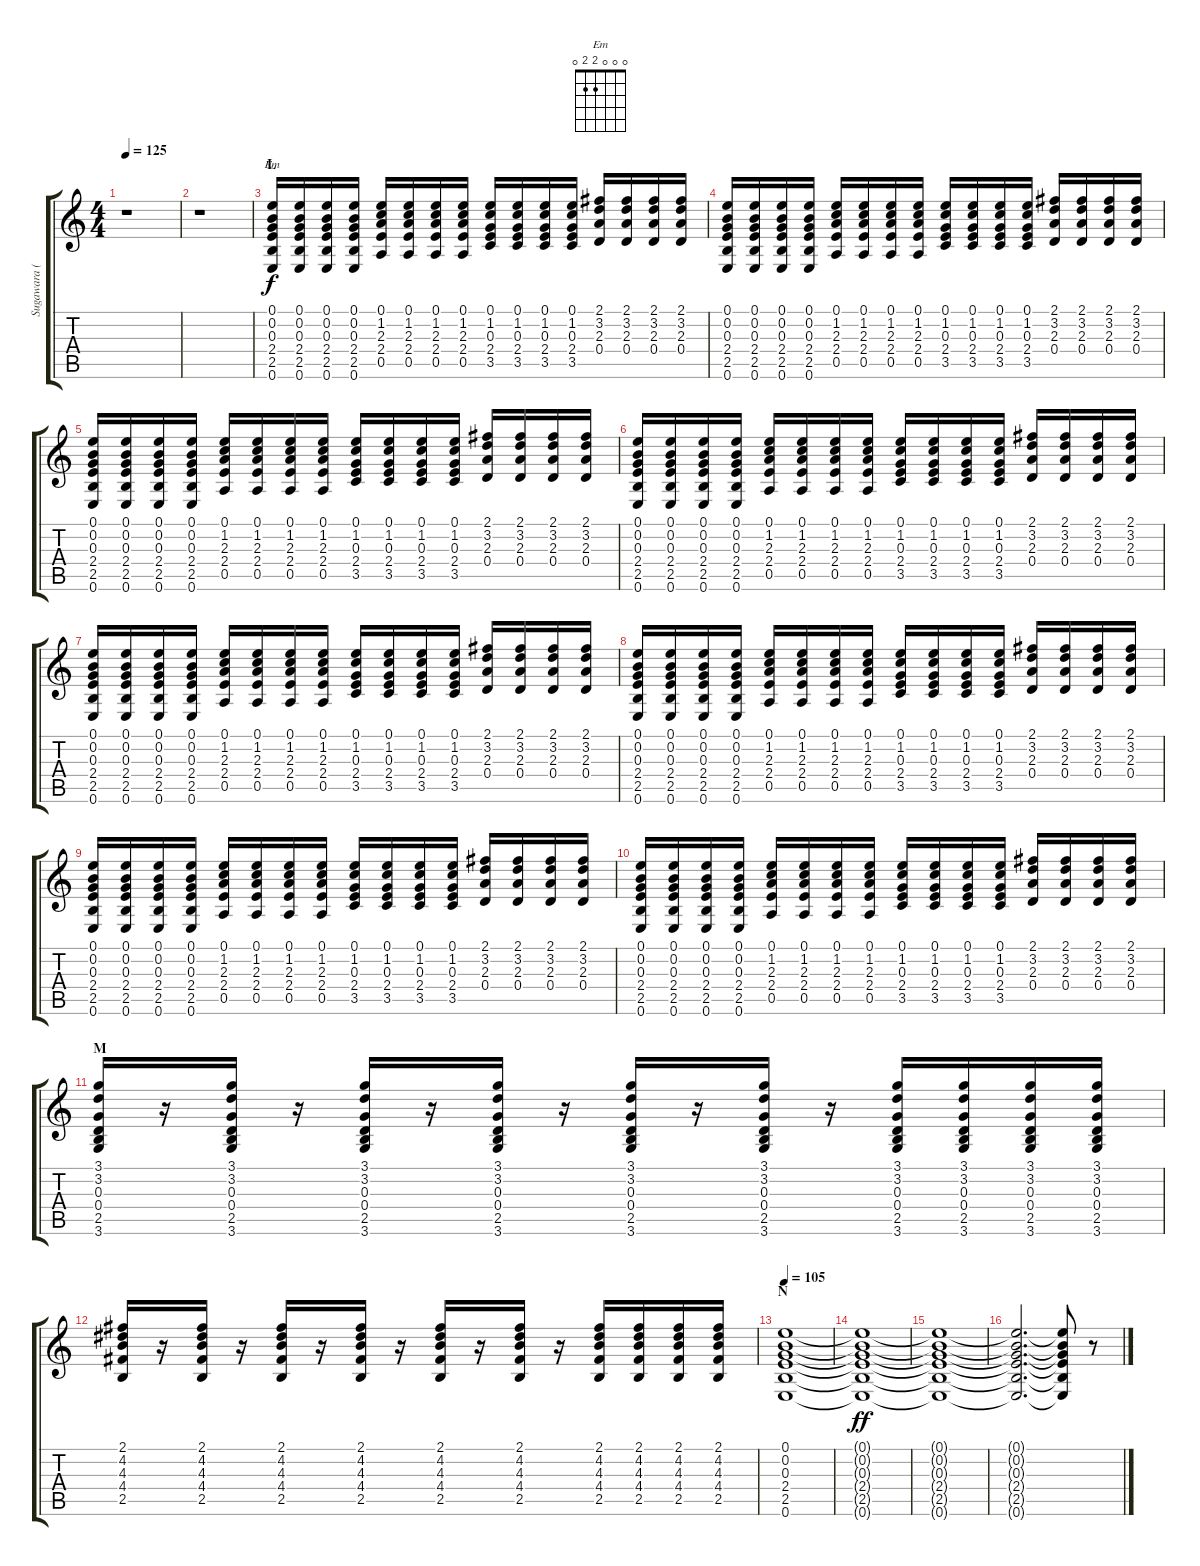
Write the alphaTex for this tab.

\track ("Sugawara (Distortion)" "Sugawara (") {instrument distortionguitar}
\staff {score tabs}
\tuning (E4 B3 G3 D3 A2 E2) {hide}
\chord ("Em" 0 0 0 2 2 0)
\ts (4 4)
\tempo 125
\clef g2
\ks c
r.1{dy f} |
r.1 |
\section ("" "L")
(0.1 0.2 0.3 2.4 2.5 0.6).16{ch "Em"} (0.1 0.2 0.3 2.4 2.5 0.6).16 (0.1 0.2 0.3 2.4 2.5 0.6).16 (0.1 0.2 0.3 2.4 2.5 0.6).16 (0.1 1.2 2.3 2.4 0.5).16 (0.1 1.2 2.3 2.4 0.5).16 (0.1 1.2 2.3 2.4 0.5).16 (0.1 1.2 2.3 2.4 0.5).16 (0.1 1.2 0.3 2.4 3.5).16 (0.1 1.2 0.3 2.4 3.5).16 (0.1 1.2 0.3 2.4 3.5).16 (0.1 1.2 0.3 2.4 3.5).16 (2.1 3.2 2.3 0.4).16 (2.1 3.2 2.3 0.4).16 (2.1 3.2 2.3 0.4).16 (2.1 3.2 2.3 0.4).16 |
(0.1 0.2 0.3 2.4 2.5 0.6).16 (0.1 0.2 0.3 2.4 2.5 0.6).16 (0.1 0.2 0.3 2.4 2.5 0.6).16 (0.1 0.2 0.3 2.4 2.5 0.6).16 (0.1 1.2 2.3 2.4 0.5).16 (0.1 1.2 2.3 2.4 0.5).16 (0.1 1.2 2.3 2.4 0.5).16 (0.1 1.2 2.3 2.4 0.5).16 (0.1 1.2 0.3 2.4 3.5).16 (0.1 1.2 0.3 2.4 3.5).16 (0.1 1.2 0.3 2.4 3.5).16 (0.1 1.2 0.3 2.4 3.5).16 (2.1 3.2 2.3 0.4).16 (2.1 3.2 2.3 0.4).16 (2.1 3.2 2.3 0.4).16 (2.1 3.2 2.3 0.4).16 |
(0.1 0.2 0.3 2.4 2.5 0.6).16 (0.1 0.2 0.3 2.4 2.5 0.6).16 (0.1 0.2 0.3 2.4 2.5 0.6).16 (0.1 0.2 0.3 2.4 2.5 0.6).16 (0.1 1.2 2.3 2.4 0.5).16 (0.1 1.2 2.3 2.4 0.5).16 (0.1 1.2 2.3 2.4 0.5).16 (0.1 1.2 2.3 2.4 0.5).16 (0.1 1.2 0.3 2.4 3.5).16 (0.1 1.2 0.3 2.4 3.5).16 (0.1 1.2 0.3 2.4 3.5).16 (0.1 1.2 0.3 2.4 3.5).16 (2.1 3.2 2.3 0.4).16 (2.1 3.2 2.3 0.4).16 (2.1 3.2 2.3 0.4).16 (2.1 3.2 2.3 0.4).16 |
(0.1 0.2 0.3 2.4 2.5 0.6).16 (0.1 0.2 0.3 2.4 2.5 0.6).16 (0.1 0.2 0.3 2.4 2.5 0.6).16 (0.1 0.2 0.3 2.4 2.5 0.6).16 (0.1 1.2 2.3 2.4 0.5).16 (0.1 1.2 2.3 2.4 0.5).16 (0.1 1.2 2.3 2.4 0.5).16 (0.1 1.2 2.3 2.4 0.5).16 (0.1 1.2 0.3 2.4 3.5).16 (0.1 1.2 0.3 2.4 3.5).16 (0.1 1.2 0.3 2.4 3.5).16 (0.1 1.2 0.3 2.4 3.5).16 (2.1 3.2 2.3 0.4).16 (2.1 3.2 2.3 0.4).16 (2.1 3.2 2.3 0.4).16 (2.1 3.2 2.3 0.4).16 |
(0.1 0.2 0.3 2.4 2.5 0.6).16 (0.1 0.2 0.3 2.4 2.5 0.6).16 (0.1 0.2 0.3 2.4 2.5 0.6).16 (0.1 0.2 0.3 2.4 2.5 0.6).16 (0.1 1.2 2.3 2.4 0.5).16 (0.1 1.2 2.3 2.4 0.5).16 (0.1 1.2 2.3 2.4 0.5).16 (0.1 1.2 2.3 2.4 0.5).16 (0.1 1.2 0.3 2.4 3.5).16 (0.1 1.2 0.3 2.4 3.5).16 (0.1 1.2 0.3 2.4 3.5).16 (0.1 1.2 0.3 2.4 3.5).16 (2.1 3.2 2.3 0.4).16 (2.1 3.2 2.3 0.4).16 (2.1 3.2 2.3 0.4).16 (2.1 3.2 2.3 0.4).16 |
(0.1 0.2 0.3 2.4 2.5 0.6).16 (0.1 0.2 0.3 2.4 2.5 0.6).16 (0.1 0.2 0.3 2.4 2.5 0.6).16 (0.1 0.2 0.3 2.4 2.5 0.6).16 (0.1 1.2 2.3 2.4 0.5).16 (0.1 1.2 2.3 2.4 0.5).16 (0.1 1.2 2.3 2.4 0.5).16 (0.1 1.2 2.3 2.4 0.5).16 (0.1 1.2 0.3 2.4 3.5).16 (0.1 1.2 0.3 2.4 3.5).16 (0.1 1.2 0.3 2.4 3.5).16 (0.1 1.2 0.3 2.4 3.5).16 (2.1 3.2 2.3 0.4).16 (2.1 3.2 2.3 0.4).16 (2.1 3.2 2.3 0.4).16 (2.1 3.2 2.3 0.4).16 |
(0.1 0.2 0.3 2.4 2.5 0.6).16 (0.1 0.2 0.3 2.4 2.5 0.6).16 (0.1 0.2 0.3 2.4 2.5 0.6).16 (0.1 0.2 0.3 2.4 2.5 0.6).16 (0.1 1.2 2.3 2.4 0.5).16 (0.1 1.2 2.3 2.4 0.5).16 (0.1 1.2 2.3 2.4 0.5).16 (0.1 1.2 2.3 2.4 0.5).16 (0.1 1.2 0.3 2.4 3.5).16 (0.1 1.2 0.3 2.4 3.5).16 (0.1 1.2 0.3 2.4 3.5).16 (0.1 1.2 0.3 2.4 3.5).16 (2.1 3.2 2.3 0.4).16 (2.1 3.2 2.3 0.4).16 (2.1 3.2 2.3 0.4).16 (2.1 3.2 2.3 0.4).16 |
(0.1 0.2 0.3 2.4 2.5 0.6).16 (0.1 0.2 0.3 2.4 2.5 0.6).16 (0.1 0.2 0.3 2.4 2.5 0.6).16 (0.1 0.2 0.3 2.4 2.5 0.6).16 (0.1 1.2 2.3 2.4 0.5).16 (0.1 1.2 2.3 2.4 0.5).16 (0.1 1.2 2.3 2.4 0.5).16 (0.1 1.2 2.3 2.4 0.5).16 (0.1 1.2 0.3 2.4 3.5).16 (0.1 1.2 0.3 2.4 3.5).16 (0.1 1.2 0.3 2.4 3.5).16 (0.1 1.2 0.3 2.4 3.5).16 (2.1 3.2 2.3 0.4).16 (2.1 3.2 2.3 0.4).16 (2.1 3.2 2.3 0.4).16 (2.1 3.2 2.3 0.4).16 |
\section ("" "M")
(3.1 3.2 0.3 0.4 2.5 3.6).16 r.16 (3.1 3.2 0.3 0.4 2.5 3.6).16 r.16 (3.1 3.2 0.3 0.4 2.5 3.6).16 r.16 (3.1 3.2 0.3 0.4 2.5 3.6).16 r.16 (3.1 3.2 0.3 0.4 2.5 3.6).16 r.16 (3.1 3.2 0.3 0.4 2.5 3.6).16 r.16 (3.1 3.2 0.3 0.4 2.5 3.6).16 (3.1 3.2 0.3 0.4 2.5 3.6).16 (3.1 3.2 0.3 0.4 2.5 3.6).16 (3.1 3.2 0.3 0.4 2.5 3.6).16 |
(2.1 4.2 4.3 4.4 2.5).16 r.16 (2.1 4.2 4.3 4.4 2.5).16 r.16 (2.1 4.2 4.3 4.4 2.5).16 r.16 (2.1 4.2 4.3 4.4 2.5).16 r.16 (2.1 4.2 4.3 4.4 2.5).16 r.16 (2.1 4.2 4.3 4.4 2.5).16 r.16 (2.1 4.2 4.3 4.4 2.5).16 (2.1 4.2 4.3 4.4 2.5).16 (2.1 4.2 4.3 4.4 2.5).16 (2.1 4.2 4.3 4.4 2.5).16 |
\section ("" "N")
\tempo 105
(0.1 0.2 0.3 2.4 2.5 0.6).1 |
(0.1{t} 0.2{t} 0.3{t} 2.4{t} 2.5{t} 0.6{t}).1{dy ff} |
(0.1{t} 0.2{t} 0.3{t} 2.4{t} 2.5{t} 0.6{t}).1 |
(0.1{t} 0.2{t} 0.3{t} 2.4{t} 2.5{t} 0.6{t}).2{d} (0.1{t} 0.2{t} 0.3{t} 2.4{t} 2.5{t} 0.6{t}).8 r.8
